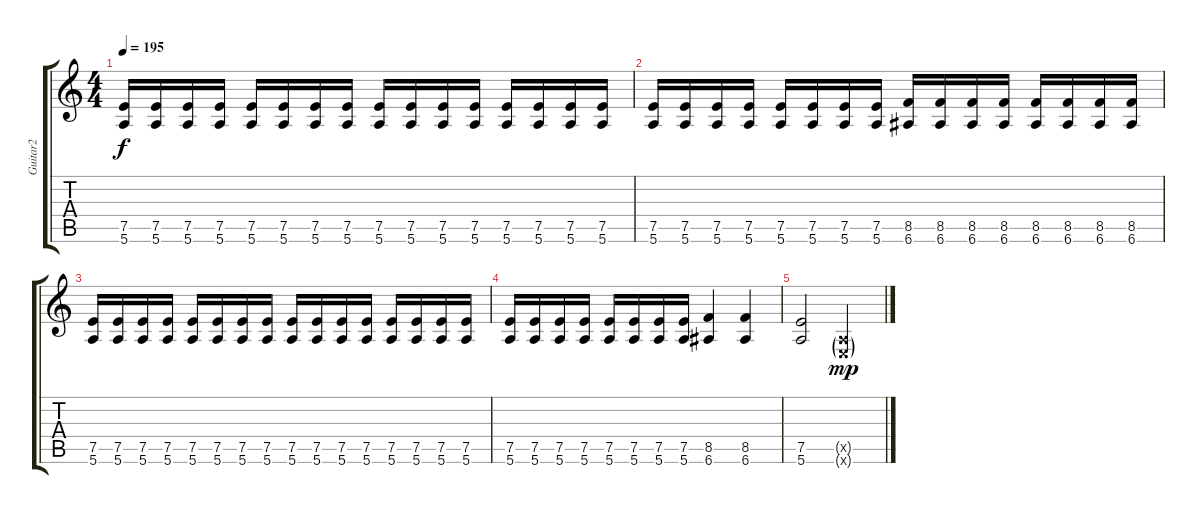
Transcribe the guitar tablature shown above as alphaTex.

\track ("Guitar2" "Guitar2") {instrument distortionguitar}
\staff {score tabs}
\tuning (E4 B3 G3 D3 A2 E2) {hide}
\ts (4 4)
\tempo 195
\clef g2
\ks c
(7.5 5.6).16{dy f} (7.5 5.6).16 (7.5 5.6).16 (7.5 5.6).16 (7.5 5.6).16 (7.5 5.6).16 (7.5 5.6).16 (7.5 5.6).16 (7.5 5.6).16 (7.5 5.6).16 (7.5 5.6).16 (7.5 5.6).16 (7.5 5.6).16 (7.5 5.6).16 (7.5 5.6).16 (7.5 5.6).16 |
(7.5 5.6).16 (7.5 5.6).16 (7.5 5.6).16 (7.5 5.6).16 (7.5 5.6).16 (7.5 5.6).16 (7.5 5.6).16 (7.5 5.6).16 (8.5 6.6).16 (8.5 6.6).16 (8.5 6.6).16 (8.5 6.6).16 (8.5 6.6).16 (8.5 6.6).16 (8.5 6.6).16 (8.5 6.6).16 |
(7.5 5.6).16 (7.5 5.6).16 (7.5 5.6).16 (7.5 5.6).16 (7.5 5.6).16 (7.5 5.6).16 (7.5 5.6).16 (7.5 5.6).16 (7.5 5.6).16 (7.5 5.6).16 (7.5 5.6).16 (7.5 5.6).16 (7.5 5.6).16 (7.5 5.6).16 (7.5 5.6).16 (7.5 5.6).16 |
(7.5 5.6).16 (7.5 5.6).16 (7.5 5.6).16 (7.5 5.6).16 (7.5 5.6).16 (7.5 5.6).16 (7.5 5.6).16 (7.5 5.6).16 (8.5 6.6).4 (8.5 6.6).4 |
(7.5 5.6).2 (0.5{g x} 0.6{g x}).2{dy mp}
